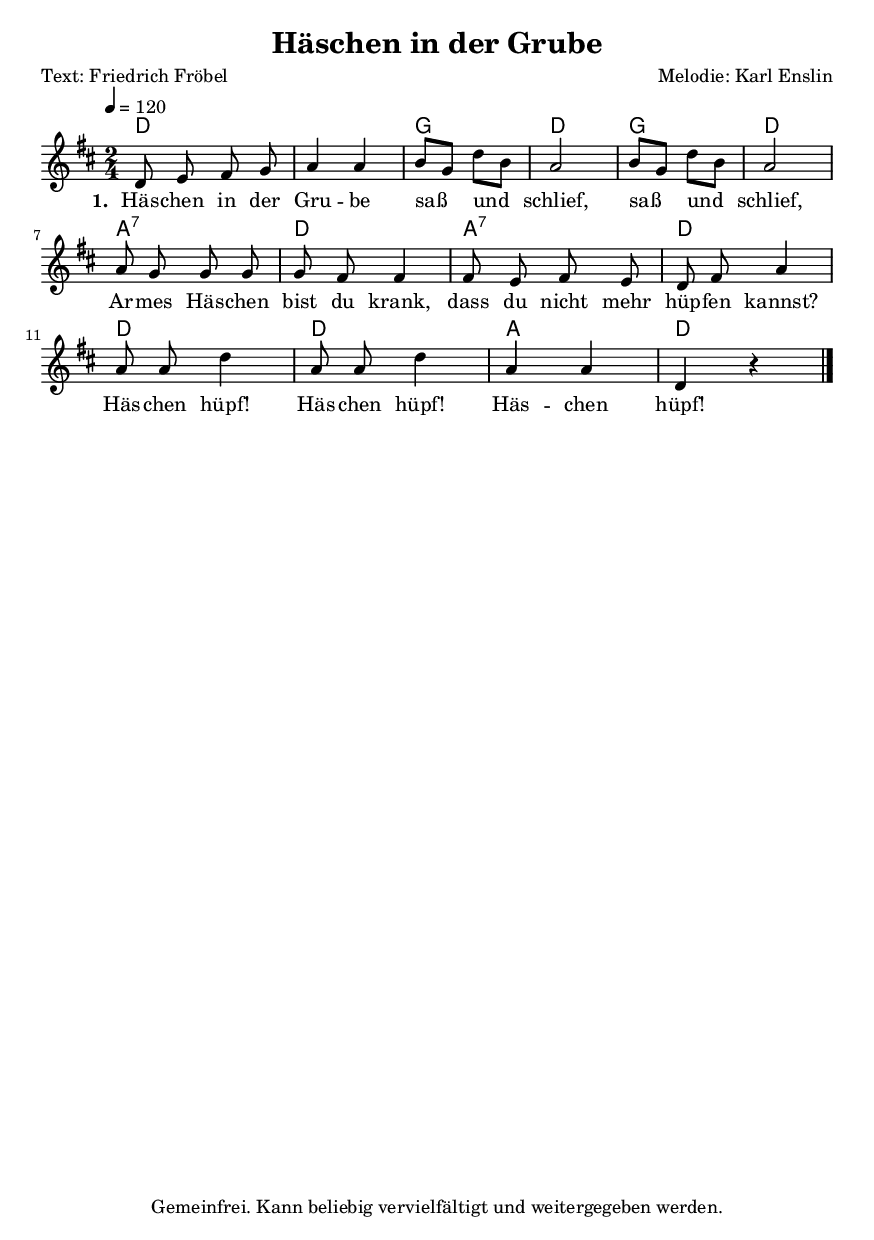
% ****************************************************************
% *** Created on Thu Feb 03 22:24:02 CET 2011 by Wolfgang Pilz ***
% ****************************************************************
%
% geringfügige Änderungen von Hauke Rehr

% *** Vorspann                                                 ***
\version "2.12.3"
\include "deutsch.ly"
\include "default.ly"

#(set-global-staff-size 16)

\header {
  title = "Häschen in der Grube"
  composer = "Melodie: Karl Enslin"
  poet = "Text: Friedrich Fröbel"
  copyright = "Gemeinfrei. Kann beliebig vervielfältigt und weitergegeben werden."
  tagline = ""
}


% ****************************************************************
% *** Text und Melodie                                         ***
% ****************************************************************

haeschenVerse = \lyricmode {
  \set stanza = #"1. "
  Häs -- chen in der Gru -- be
  saß und schlief, saß und schlief,
  Ar -- mes Häs -- chen bist du krank,
  dass du nicht mehr hüp -- fen kannst?
  Häs -- chen hüpf! Häs -- chen hüpf!
  Häs -- chen hüpf!
}

haeschenVersewdh = \lyricmode {
  _ _ _ _ _ _ saß und schlief.
}

haeschenVoice = \new Staff {
  \time 2/4

  \key d \major
  \tempo 4 = 120
  \clef treble
  \relative c' {
    \context Voice = "haeschenMelody" {
      \dynamicUp
      \autoBeamOff
      % Type notes here
      % 	\partial 4
      d8 e fis g a4 a4
      h8[ g8] d'8[ h8] a2
      h8[ g8] d'8[ h8] a2    \break
      a8 g8 g8 g8 g8 fis8 fis4
      fis8 e8 fis8 e8 d8 fis8 a4 \break
      a8 a8 d4 a8 a8 d4
      a4 a4 d,4 r4
    }
    \bar "|."
  }
}

haeschenHarmonies = \chordmode {
  \germanChords
  d1  g2 d2 g2 d2
  a2:7 d a:7
  d2 d2 d2 a2 d
}

% ****************************************************************
% *** Generierung                                              ***
% ****************************************************************

\score {
  <<
    \context ChordNames { \haeschenHarmonies }
    \haeschenVoice
    \context Lyrics = "lhaeschenMelody" \lyricmode {
      \lyricsto "haeschenMelody" \haeschenVerse
    }
  >>
  \layout {  indent = #0
  }
  \midi {
  }
}

 % some settings % vim: sw=2 et
